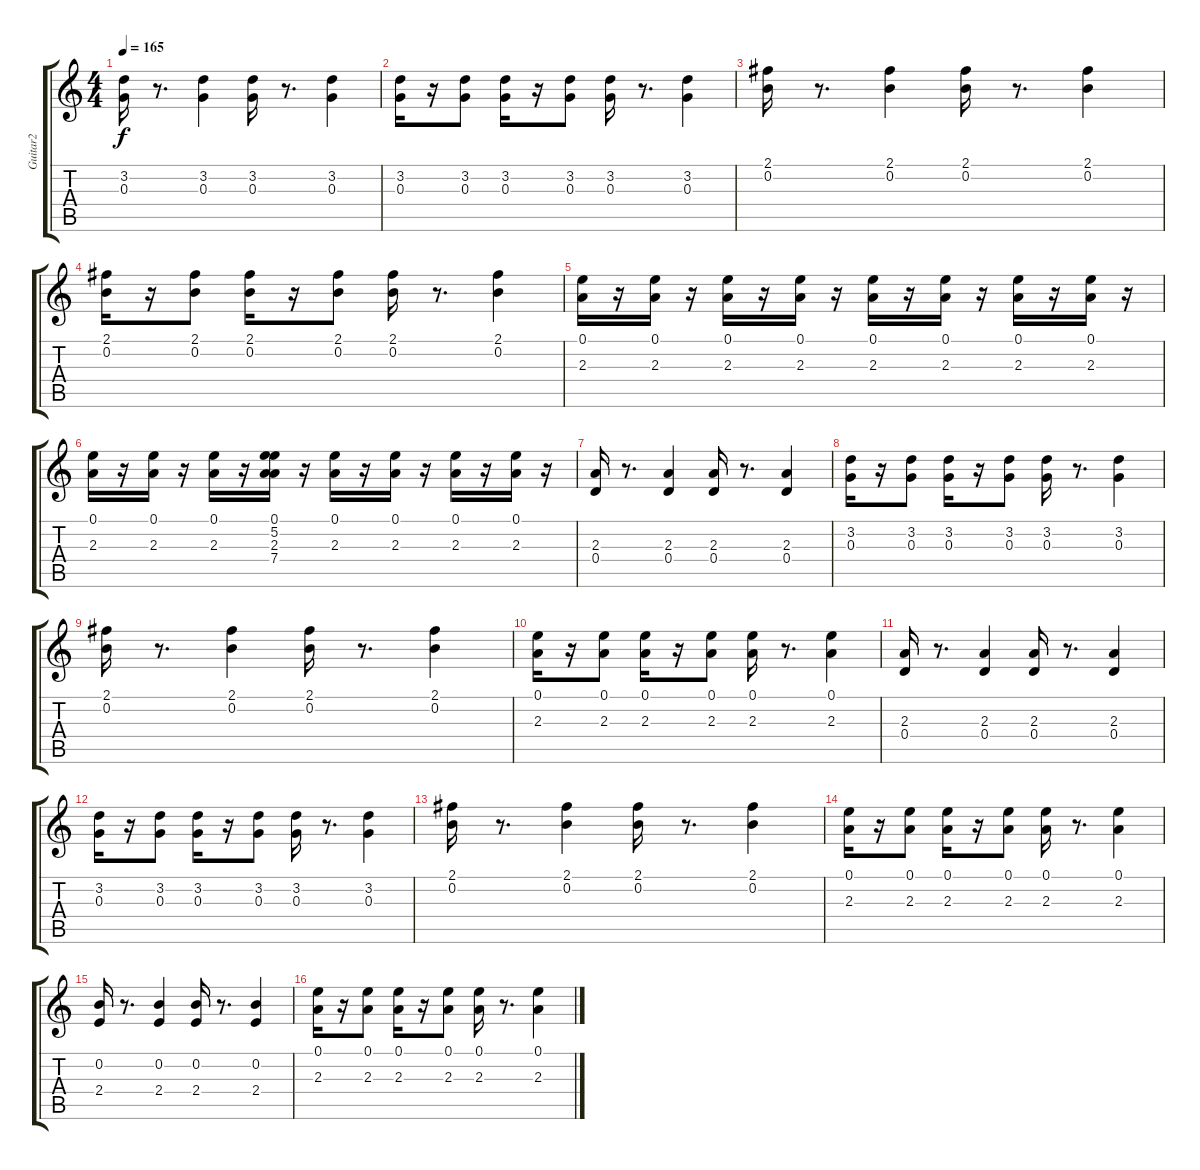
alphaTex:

\track ("Guitar2" "Guitar2") {instrument overdrivenguitar}
\staff {score tabs}
\tuning (E4 B3 G3 D3 A2 E2) {hide}
\ts (4 4)
\tempo 165
\clef g2
\ks c
(3.2 0.3).16{dy f} r.8{d} (3.2 0.3).4 (3.2 0.3).16 r.8{d} (3.2 0.3).4 |
(3.2 0.3).16 r.16 (3.2 0.3).8 (3.2 0.3).16 r.16 (3.2 0.3).8 (3.2 0.3).16 r.8{d} (3.2 0.3).4 |
(2.1 0.2).16 r.8{d} (2.1 0.2).4 (2.1 0.2).16 r.8{d} (2.1 0.2).4 |
(2.1 0.2).16 r.16 (2.1 0.2).8 (2.1 0.2).16 r.16 (2.1 0.2).8 (2.1 0.2).16 r.8{d} (2.1 0.2).4 |
(0.1 2.3).16 r.16 (0.1 2.3).16 r.16 (0.1 2.3).16 r.16 (0.1 2.3).16 r.16 (0.1 2.3).16 r.16 (0.1 2.3).16 r.16 (0.1 2.3).16 r.16 (0.1 2.3).16 r.16 |
(0.1 2.3).16 r.16 (0.1 2.3).16 r.16 (0.1 2.3).16 r.16 (0.1 5.2 2.3 7.4).16 r.16 (0.1 2.3).16 r.16 (0.1 2.3).16 r.16 (0.1 2.3).16 r.16 (0.1 2.3).16 r.16 |
(2.3 0.4).16 r.8{d} (2.3 0.4).4 (2.3 0.4).16 r.8{d} (2.3 0.4).4 |
(3.2 0.3).16 r.16 (3.2 0.3).8 (3.2 0.3).16 r.16 (3.2 0.3).8 (3.2 0.3).16 r.8{d} (3.2 0.3).4 |
(2.1 0.2).16 r.8{d} (2.1 0.2).4 (2.1 0.2).16 r.8{d} (2.1 0.2).4 |
(0.1 2.3).16 r.16 (0.1 2.3).8 (0.1 2.3).16 r.16 (0.1 2.3).8 (0.1 2.3).16 r.8{d} (0.1 2.3).4 |
(2.3 0.4).16 r.8{d} (2.3 0.4).4 (2.3 0.4).16 r.8{d} (2.3 0.4).4 |
(3.2 0.3).16 r.16 (3.2 0.3).8 (3.2 0.3).16 r.16 (3.2 0.3).8 (3.2 0.3).16 r.8{d} (3.2 0.3).4 |
(2.1 0.2).16 r.8{d} (2.1 0.2).4 (2.1 0.2).16 r.8{d} (2.1 0.2).4 |
(0.1 2.3).16 r.16 (0.1 2.3).8 (0.1 2.3).16 r.16 (0.1 2.3).8 (0.1 2.3).16 r.8{d} (0.1 2.3).4 |
(0.2 2.4).16 r.8{d} (0.2 2.4).4 (0.2 2.4).16 r.8{d} (0.2 2.4).4 |
(0.1 2.3).16 r.16 (0.1 2.3).8 (0.1 2.3).16 r.16 (0.1 2.3).8 (0.1 2.3).16 r.8{d} (0.1 2.3).4
